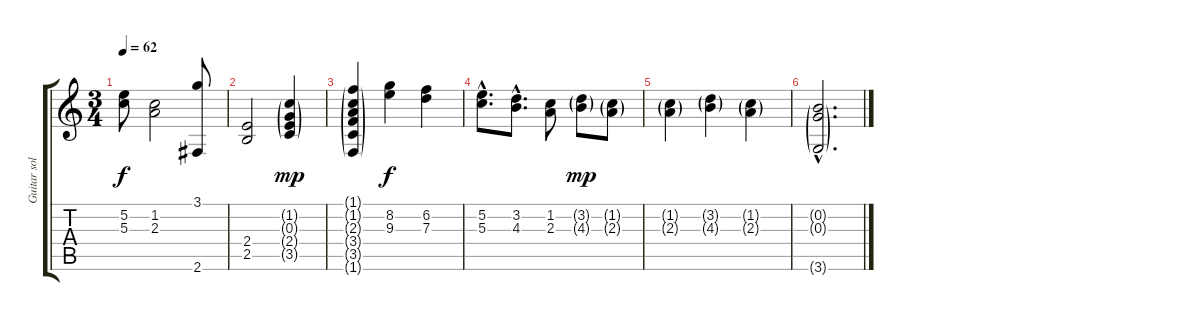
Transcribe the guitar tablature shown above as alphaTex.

\track ("Guitar solo" "Guitar sol") {instrument distortionguitar}
\staff {score tabs}
\tuning (E4 B3 G3 D3 A2 E2) {hide}
\ts (3 4)
\tempo 62
\clef g2
\ks c
(5.2 5.3).8{dy f} (1.2 2.3).2 (3.1 2.6).8 |
(2.4 2.5).2 (1.2{g} 0.3{g} 2.4{g} 3.5{g}).4{dy mp} |
(1.1{g} 1.2{g} 2.3{g} 3.4{g} 3.5{g} 1.6{g}).4 (8.2 9.3).4{dy f} (6.2 7.3).4 |
(5.2{hac} 5.3{hac}).8{d} (3.2{hac} 4.3{hac}).8{d} (1.2 2.3).8 (3.2{g} 4.3{g}).8{dy mp} (1.2{g} 2.3{g}).8 |
(1.2{g} 2.3{g}).4 (3.2{g} 4.3{g}).4 (1.2{g} 2.3{g}).4 |
(0.2{g hac} 0.3{g hac} 3.6{g hac}).2{d}
